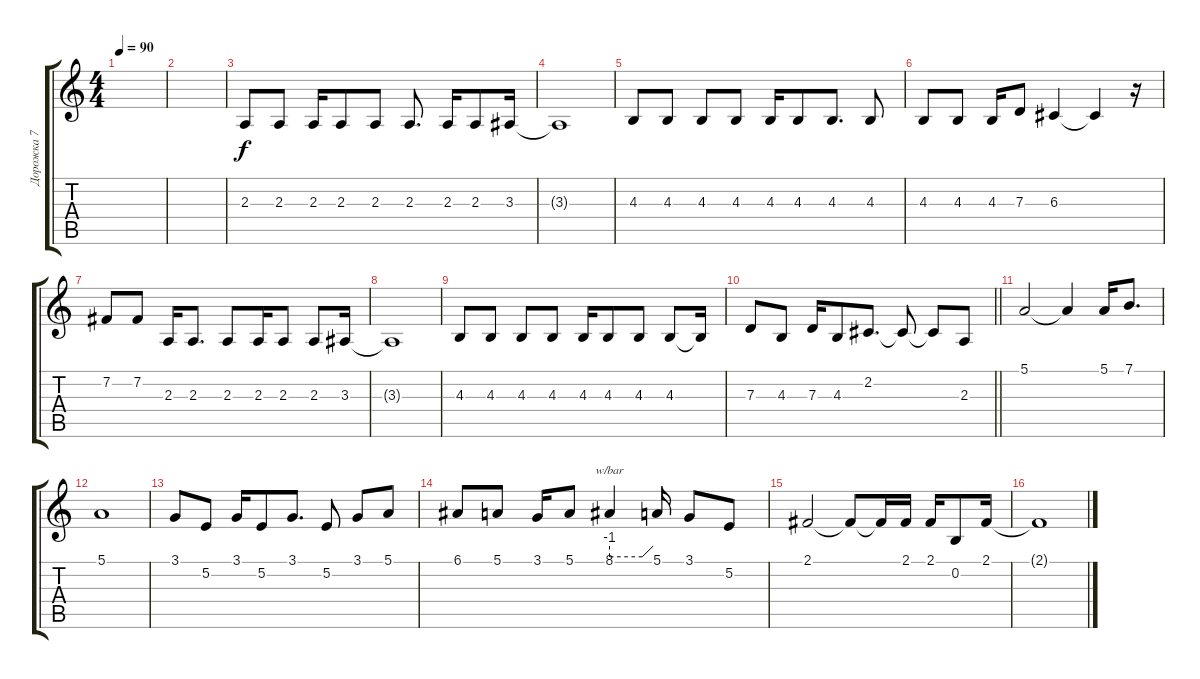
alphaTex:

\track ("Дорожка 7" "Дорожка 7") {instrument electricgrandpiano}
\staff {score tabs}
\tuning (E4 B3 G3 D3 A2 E2) {hide}
\ts (4 4)
\tempo 90
\clef g2
\ks c
|
|
2.3.8{dy f} 2.3.8 2.3.16 2.3.8 2.3.8 2.3.8{d} 2.3.16 2.3.8 3.3.16 |
3.3{t}.1 |
4.3.8 4.3.8 4.3.8 4.3.8 4.3.16 4.3.8 4.3.8{d} 4.3.8 |
4.3.8 4.3.8 4.3.16 7.3.8 6.3.4 6.3{t}.4 r.16 |
7.2.8 7.2.8 2.3.16 2.3.8{d} 2.3.8 2.3.16 2.3.8 2.3.8 3.3.16 |
3.3{t}.1 |
4.3.8 4.3.8 4.3.8 4.3.8 4.3.16 4.3.8 4.3.8 4.3.8 4.3{t}.16 |
\barLineRight lightlight
7.3.8 4.3.8 7.3.16 4.3.8 2.2.8{d} 2.2{t}.8 2.2{t}.8 2.3.8 |
5.1.2 5.1{t}.4 5.1.16 7.1.8{d} |
5.1.1 |
3.1.8 5.2.8 3.1.16 5.2.8 3.1.8{d} 5.2.8 3.1.8 5.1.8 |
6.1.8 5.1.8 3.1.16 5.1.8 8.1.4{tbe (custom default 0 -4 45 -4 60 0)} 5.1.16 3.1.8 5.2.8 |
2.1.2 2.1{t}.8 2.1{t}.16 2.1.16 2.1.16 0.2.8 2.1.16 |
2.1{t}.1
